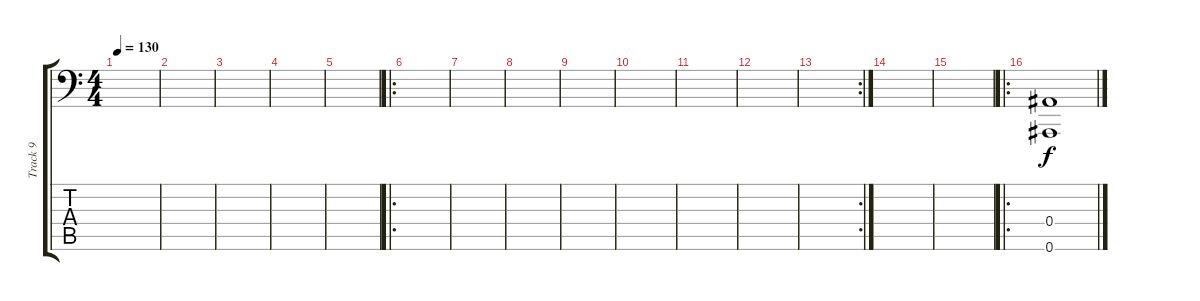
\track ("Track 9" "Track 9") {instrument pad4choir}
\staff {score tabs}
\tuning (C4 G3 Eb3 Bb2 F2 Bb1) {hide}
\ts (4 4)
\tempo 130
\clef f4
\ks c
|
|
|
|
|
\ro
|
|
|
|
|
|
|
\rc 2
|
|
|
\ro
(0.4 0.6).1
